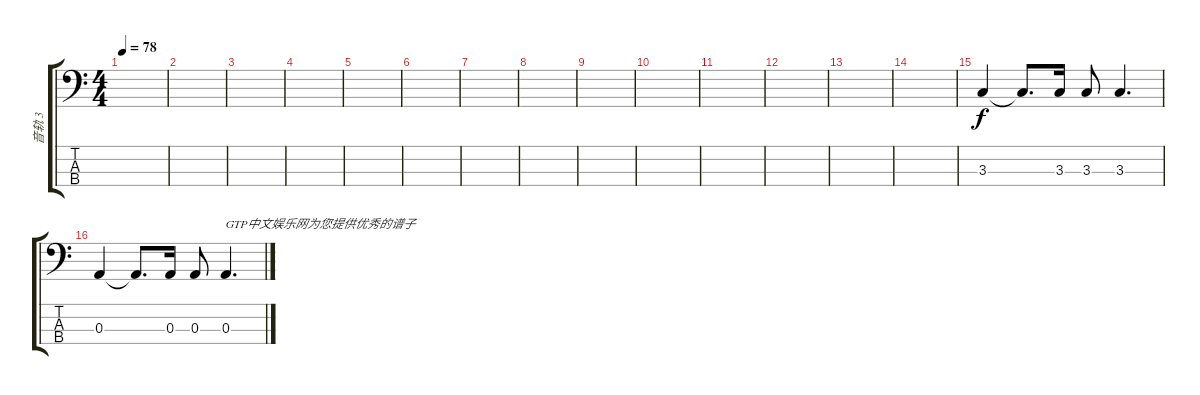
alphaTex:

\track ("音轨 3" "音轨 3") {instrument electricbassfinger}
\staff {score tabs}
\tuning (G2 D2 A1 E1) {hide}
\ts (4 4)
\tempo 78
\clef f4
\ks c
|
|
|
|
|
|
|
|
|
|
|
|
|
|
3.3.4 3.3{t}.8{d} 3.3.16 3.3.8 3.3.4{d} |
0.3.4 0.3{t}.8{d} 0.3.16 0.3.8 0.3.4{d txt "GTP中文娱乐网为您提供优秀的谱子"}
